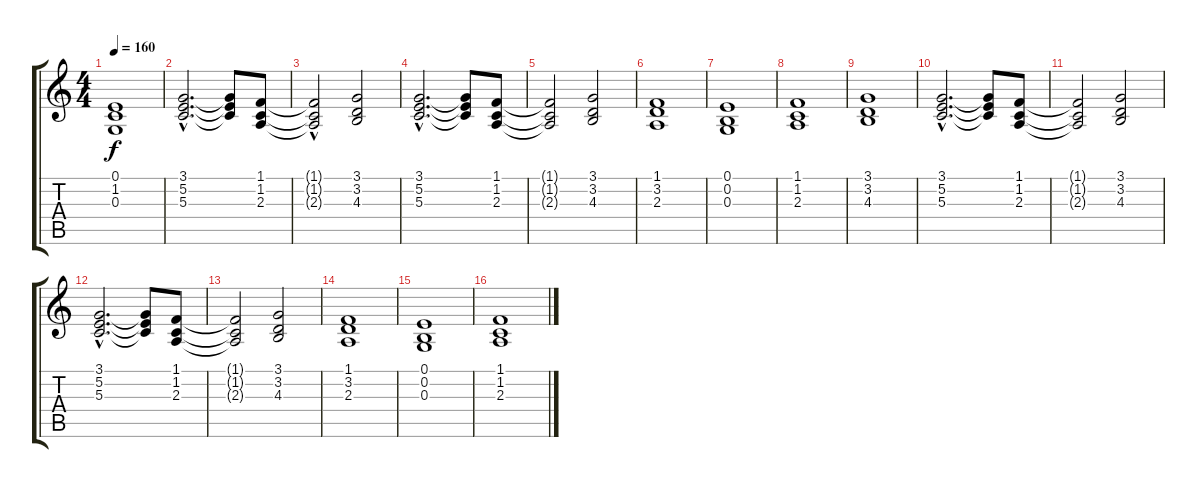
\track "" {instrument stringensemble1}
\staff {score tabs}
\tuning (E4 B3 G3 D3 A2 E2) {hide}
\ts (4 4)
\tempo 160
\clef g2
\ks c
(0.1 1.2 0.3).1{dy f} |
(3.1{hac} 5.2{hac} 5.3{hac}).2{d} (3.1{t} 5.2{t} 5.3{t}).8 (1.1 1.2 2.3).8 |
(1.1{t} 1.2{t} 2.3{hac t}).2 (3.1 3.2 4.3).2 |
(3.1{hac} 5.2{hac} 5.3{hac}).2{d} (3.1{t} 5.2{t} 5.3{t}).8 (1.1 1.2 2.3).8 |
(1.1{t} 1.2{t} 2.3{t}).2 (3.1 3.2 4.3).2 |
(1.1 3.2 2.3).1 |
(0.1 0.2 0.3).1 |
(1.1 1.2 2.3).1 |
(3.1 3.2 4.3).1 |
(3.1{hac} 5.2{hac} 5.3{hac}).2{d} (3.1{t} 5.2{t} 5.3{t}).8 (1.1 1.2 2.3).8 |
(1.1{t} 1.2{t} 2.3{t}).2 (3.1 3.2 4.3).2 |
(3.1{hac} 5.2{hac} 5.3{hac}).2{d} (3.1{t} 5.2{t} 5.3{t}).8 (1.1 1.2 2.3).8 |
(1.1{t} 1.2{t} 2.3{t}).2 (3.1 3.2 4.3).2 |
(1.1 3.2 2.3).1 |
(0.1 0.2 0.3).1 |
(1.1 1.2 2.3).1
